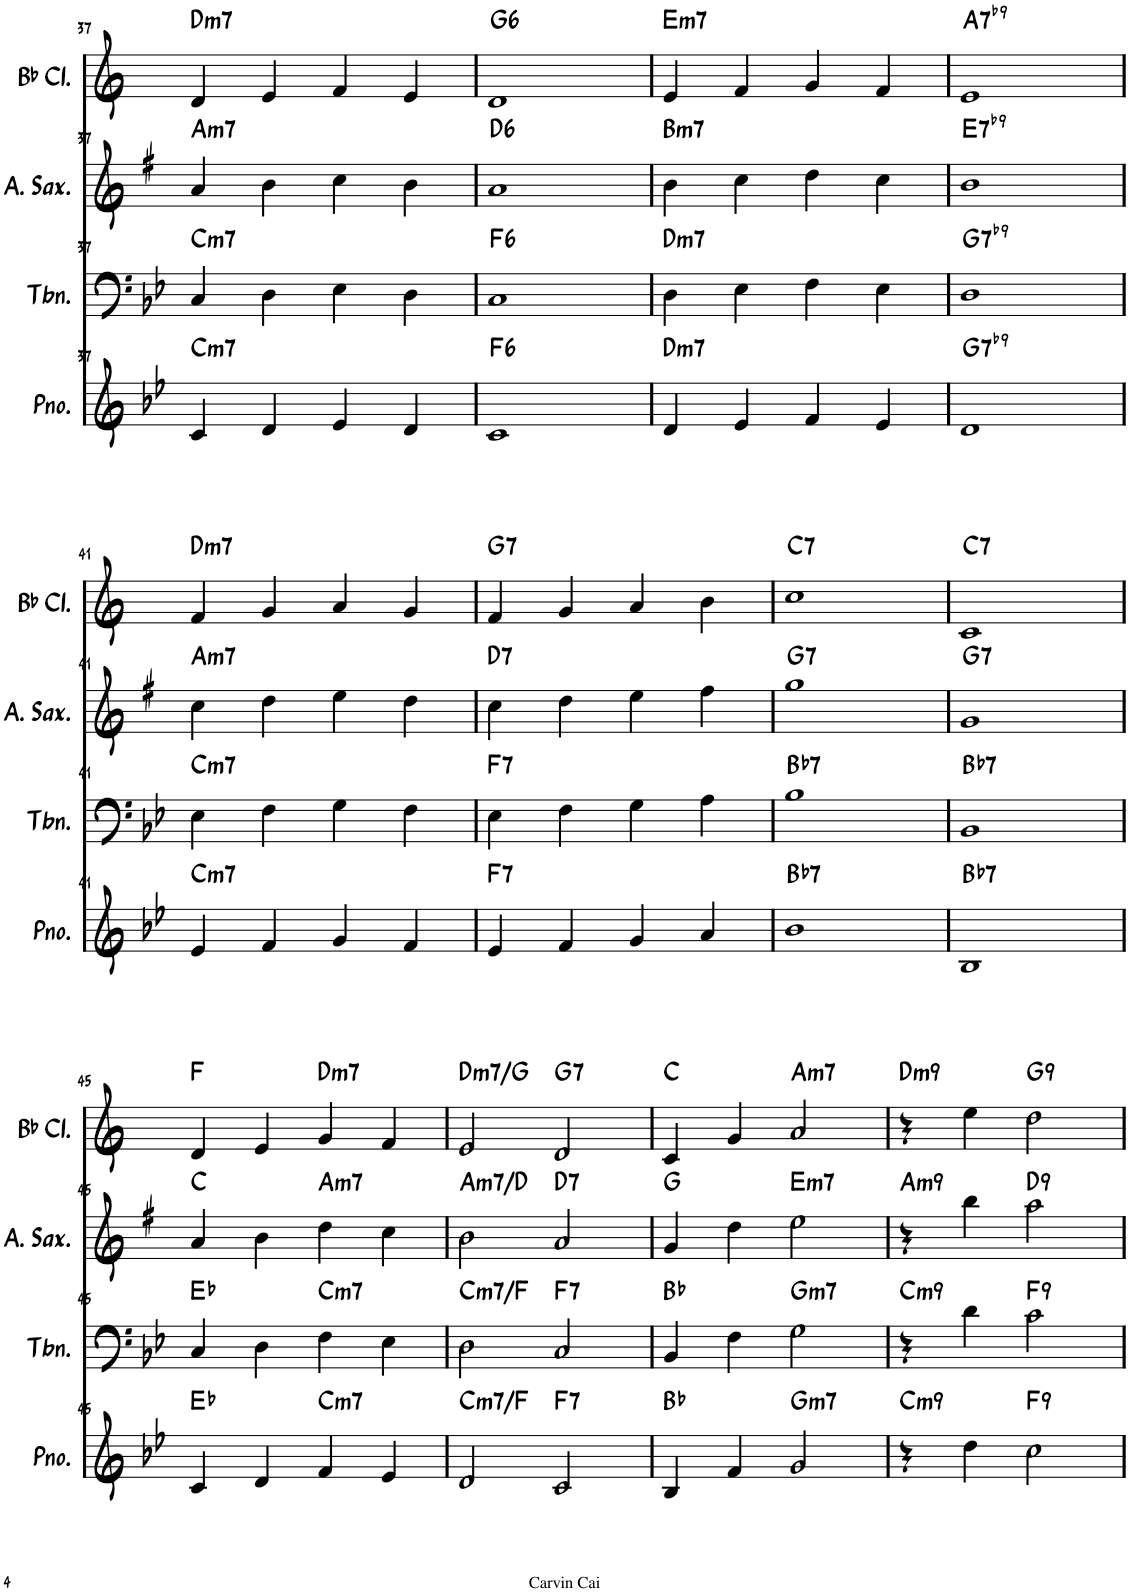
**kern	**harte	**kern	**harte	**kern	**harte	**kern	**harte
*part4	*part4	*part3	*part3	*part2	*part2	*part1	*part1
*staff4	*	*staff3	*	*staff2	*	*staff1	*
*I"钢琴	*	*I"长号	*	*I"中音萨克斯	*	*I"降B调单簧管	*
!!LO:PB:g=z
*clefG2	*	*clefF4	*	*clefG2	*	*clefG2	*
*	*	*	*	*Trd5c9	*	*Trd1c2	*
*k[b-e-]	*	*k[b-e-]	*	*k[f#]	*	*k[]	*
*M4/4	*	*M4/4	*	*M4/4	*	*M4/4	*
=37	=37	=37	=37	=37	=37	=37	=37
!	!LO:H:kt=m7	!	!LO:H:kt=m7	!	!LO:H:kt=m7	!	!LO:H:kt=m7
4c/	C:min7	4C/	C:min7	4a/	A:min7	4d/	D:min7
4d/	.	4D\	.	4b\	.	4e/	.
4e-/	.	4E-\	.	4cc\	.	4f/	.
4d/	.	4D\	.	4b\	.	4e/	.
=38	=38	=38	=38	=38	=38	=38	=38
!	!LO:H:kt=6	!	!LO:H:kt=6	!	!LO:H:kt=6	!	!LO:H:kt=6
1c	F:maj6	1C	F:maj6	1a	D:maj6	1d	G:maj6
=39	=39	=39	=39	=39	=39	=39	=39
!	!LO:H:kt=m7	!	!LO:H:kt=m7	!	!LO:H:kt=m7	!	!LO:H:kt=m7
4d/	D:min7	4D\	D:min7	4b\	B:min7	4e/	E:min7
4e-/	.	4E-\	.	4cc\	.	4f/	.
4f/	.	4F\	.	4dd\	.	4g/	.
4e-/	.	4E-\	.	4cc\	.	4f/	.
=40	=40	=40	=40	=40	=40	=40	=40
!	!LO:H:kt=7	!	!LO:H:kt=7	!	!LO:H:kt=7	!	!LO:H:kt=7
1d	G:7(b9)	1D	G:7(b9)	1b	E:7(b9)	1e	A:7(b9)
!!LO:LB:g=z
=41	=41	=41	=41	=41	=41	=41	=41
!	!LO:H:kt=m7	!	!LO:H:kt=m7	!	!LO:H:kt=m7	!	!LO:H:kt=m7
4e-/	C:min7	4E-\	C:min7	4cc\	A:min7	4f/	D:min7
4f/	.	4F\	.	4dd\	.	4g/	.
4g/	.	4G\	.	4ee\	.	4a/	.
4f/	.	4F\	.	4dd\	.	4g/	.
=42	=42	=42	=42	=42	=42	=42	=42
!	!LO:H:kt=7	!	!LO:H:kt=7	!	!LO:H:kt=7	!	!LO:H:kt=7
4e-/	F:7	4E-\	F:7	4cc\	D:7	4f/	G:7
4f/	.	4F\	.	4dd\	.	4g/	.
4g/	.	4G\	.	4ee\	.	4a/	.
4a/	.	4A\	.	4ff#\	.	4b\	.
=43	=43	=43	=43	=43	=43	=43	=43
!	!LO:H:kt=7	!	!LO:H:kt=7	!	!LO:H:kt=7	!	!LO:H:kt=7
1b-	Bb:7	1B-	Bb:7	1gg	G:7	1cc	C:7
=44	=44	=44	=44	=44	=44	=44	=44
!	!LO:H:kt=7	!	!LO:H:kt=7	!	!LO:H:kt=7	!	!LO:H:kt=7
1B-	Bb:7	1BB-	Bb:7	1g	G:7	1c	C:7
!!LO:LB:g=z
=45	=45	=45	=45	=45	=45	=45	=45
4c/	Eb:maj	4C/	Eb:maj	4a/	C:maj	4d/	F:maj
4d/	.	4D\	.	4b\	.	4e/	.
!	!LO:H:kt=m7	!	!LO:H:kt=m7	!	!LO:H:kt=m7	!	!LO:H:kt=m7
4f/	C:min7	4F\	C:min7	4dd\	A:min7	4g/	D:min7
4e-/	.	4E-\	.	4cc\	.	4f/	.
=46	=46	=46	=46	=46	=46	=46	=46
!	!LO:H:kt=m7	!	!LO:H:kt=m7	!	!LO:H:kt=m7	!	!LO:H:kt=m7
2d/	C:min7/4	2D\	C:min7/4	2b\	A:min7/4	2e/	D:min7/4
!	!LO:H:kt=7	!	!LO:H:kt=7	!	!LO:H:kt=7	!	!LO:H:kt=7
2c/	F:7	2C/	F:7	2a/	D:7	2d/	G:7
=47	=47	=47	=47	=47	=47	=47	=47
4B-/	Bb:maj	4BB-/	Bb:maj	4g/	G:maj	4c/	C:maj
4f/	.	4F\	.	4dd\	.	4g/	.
!	!LO:H:kt=m7	!	!LO:H:kt=m7	!	!LO:H:kt=m7	!	!LO:H:kt=m7
2g/	G:min7	2G\	G:min7	2ee\	E:min7	2a/	A:min7
=48	=48	=48	=48	=48	=48	=48	=48
!	!LO:H:kt=m9	!	!LO:H:kt=m9	!	!LO:H:kt=m9	!	!LO:H:kt=m9
4r	C:min9	4r	C:min9	4r	A:min9	4r	D:min9
4dd\	.	4d\	.	4bb\	.	4ee\	.
!	!LO:H:kt=9	!	!LO:H:kt=9	!	!LO:H:kt=9	!	!LO:H:kt=9
2cc\	F:9	2c\	F:9	2aa\	D:9	2dd\	G:9
=	=	=	=	=	=	=	=
*-	*-	*-	*-	*-	*-	*-	*-
